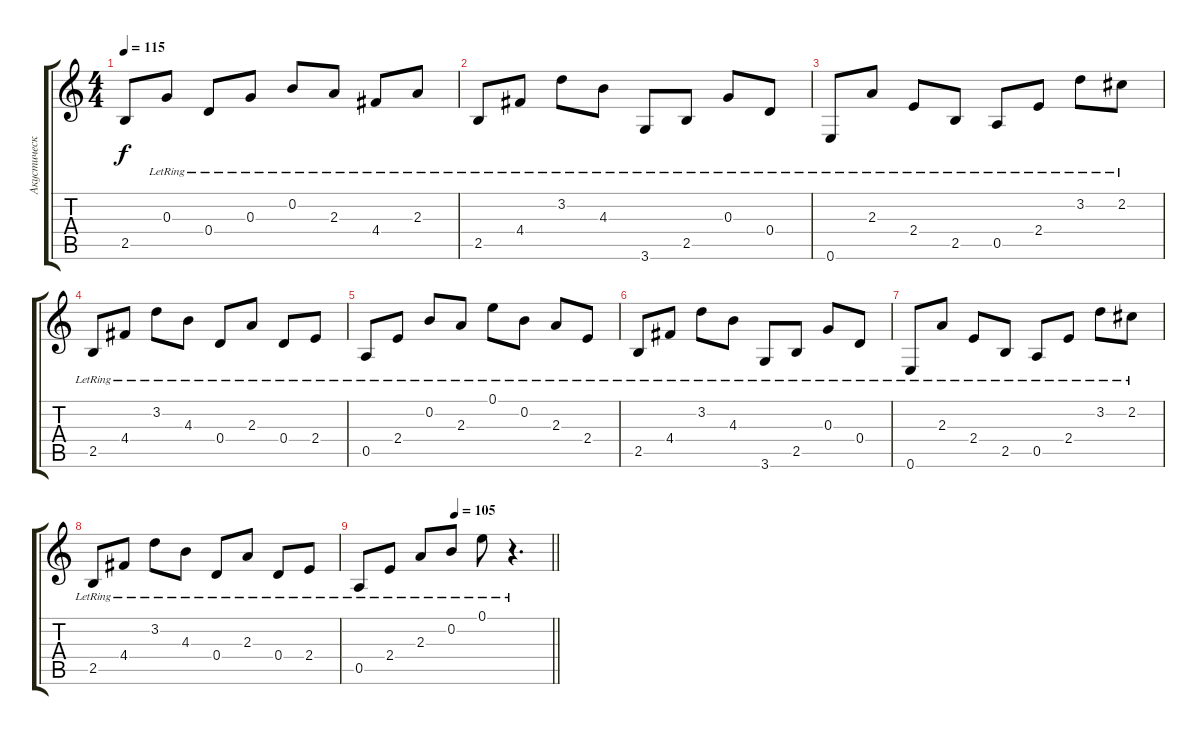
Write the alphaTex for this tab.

\track ("Акустическая гитара" "Акустическ") {instrument acousticguitarsteel}
\staff {score tabs}
\tuning (E4 B3 G3 D3 A2 E2) {hide}
\ts (4 4)
\tempo 115
\clef g2
\ks c
2.5.8{dy f} 0.3{lr}.8 0.4{lr}.8 0.3{lr}.8 0.2{lr}.8 2.3{lr}.8 4.4{lr}.8 2.3{lr}.8 |
2.5{lr}.8 4.4{lr}.8 3.2{lr}.8 4.3{lr}.8 3.6{lr}.8 2.5{lr}.8 0.3{lr}.8 0.4{lr}.8 |
0.6{lr}.8 2.3{lr}.8 2.4{lr}.8 2.5{lr}.8 0.5{lr}.8 2.4{lr}.8 3.2{lr}.8 2.2{lr}.8 |
2.5{lr}.8 4.4{lr}.8 3.2{lr}.8 4.3{lr}.8 0.4{lr}.8 2.3{lr}.8 0.4{lr}.8 2.4{lr}.8 |
0.5{lr}.8 2.4{lr}.8 0.2{lr}.8 2.3{lr}.8 0.1{lr}.8 0.2{lr}.8 2.3{lr}.8 2.4{lr}.8 |
2.5{lr}.8 4.4{lr}.8 3.2{lr}.8 4.3{lr}.8 3.6{lr}.8 2.5{lr}.8 0.3{lr}.8 0.4{lr}.8 |
0.6{lr}.8 2.3{lr}.8 2.4{lr}.8 2.5{lr}.8 0.5{lr}.8 2.4{lr}.8 3.2{lr}.8 2.2{lr}.8 |
2.5{lr}.8 4.4{lr}.8 3.2{lr}.8 4.3{lr}.8 0.4{lr}.8 2.3{lr}.8 0.4{lr}.8 2.4{lr}.8 |
\tempo (105 0.5)
\barLineRight lightlight
0.5{lr}.8 2.4{lr}.8 2.3{lr}.8 0.2{lr}.8 0.1{lr}.8 r.4{d}
